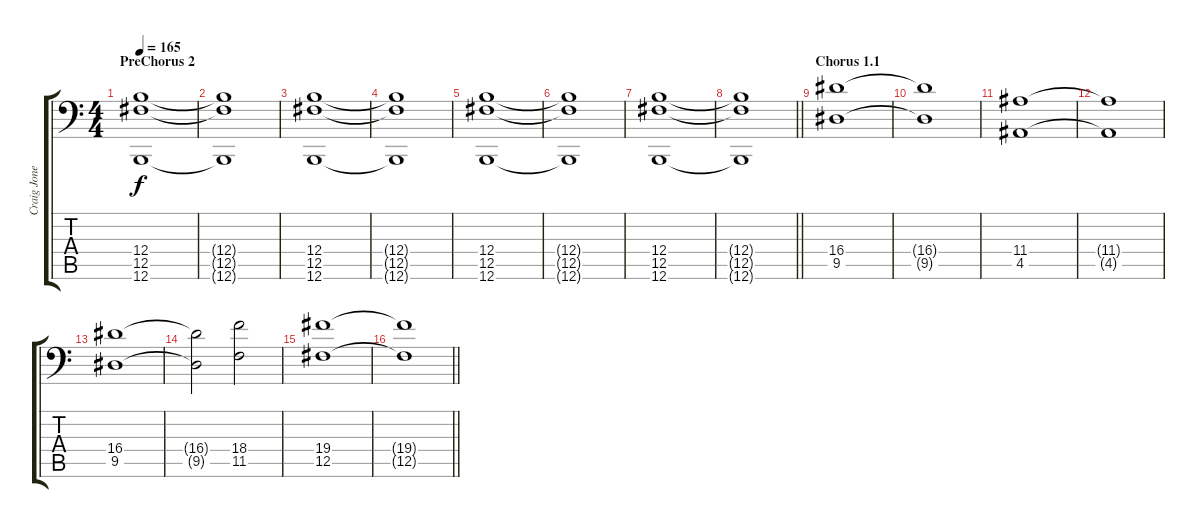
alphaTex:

\track ("Craig Jones" "Craig Jone") {instrument lead2sawtooth}
\staff {score tabs}
\tuning (Db6 Ab3 E3 B2 Gb2 B0) {hide}
\ts (4 4)
\section ("" "PreChorus 2")
\tempo 165
\clef f4
\ks c
(12.4 12.5 12.6).1{dy f volume 7 instrument applause} |
(12.4{t} 12.5{t} 12.6{t}).1{volume 0} |
(12.4 12.5 12.6).1{volume 7 instrument applause} |
(12.4{t} 12.5{t} 12.6{t}).1{volume 0} |
(12.4 12.5 12.6).1{volume 7 instrument applause} |
(12.4{t} 12.5{t} 12.6{t}).1{volume 0} |
(12.4 12.5 12.6).1{volume 7 instrument applause} |
\barLineRight lightlight
(12.4{t} 12.5{t} 12.6{t}).1{volume 0} |
\section ("" "Chorus 1.1")
(16.4 9.5).1{volume 11 instrument lead2sawtooth} |
(16.4{t} 9.5{t}).1 |
(11.4 4.5).1 |
(11.4{t} 4.5{t}).1 |
(16.4 9.5).1 |
(16.4{t} 9.5{t}).2 (18.4 11.5).2 |
(19.4 12.5).1 |
\barLineRight lightlight
(19.4{t} 12.5{t}).1
